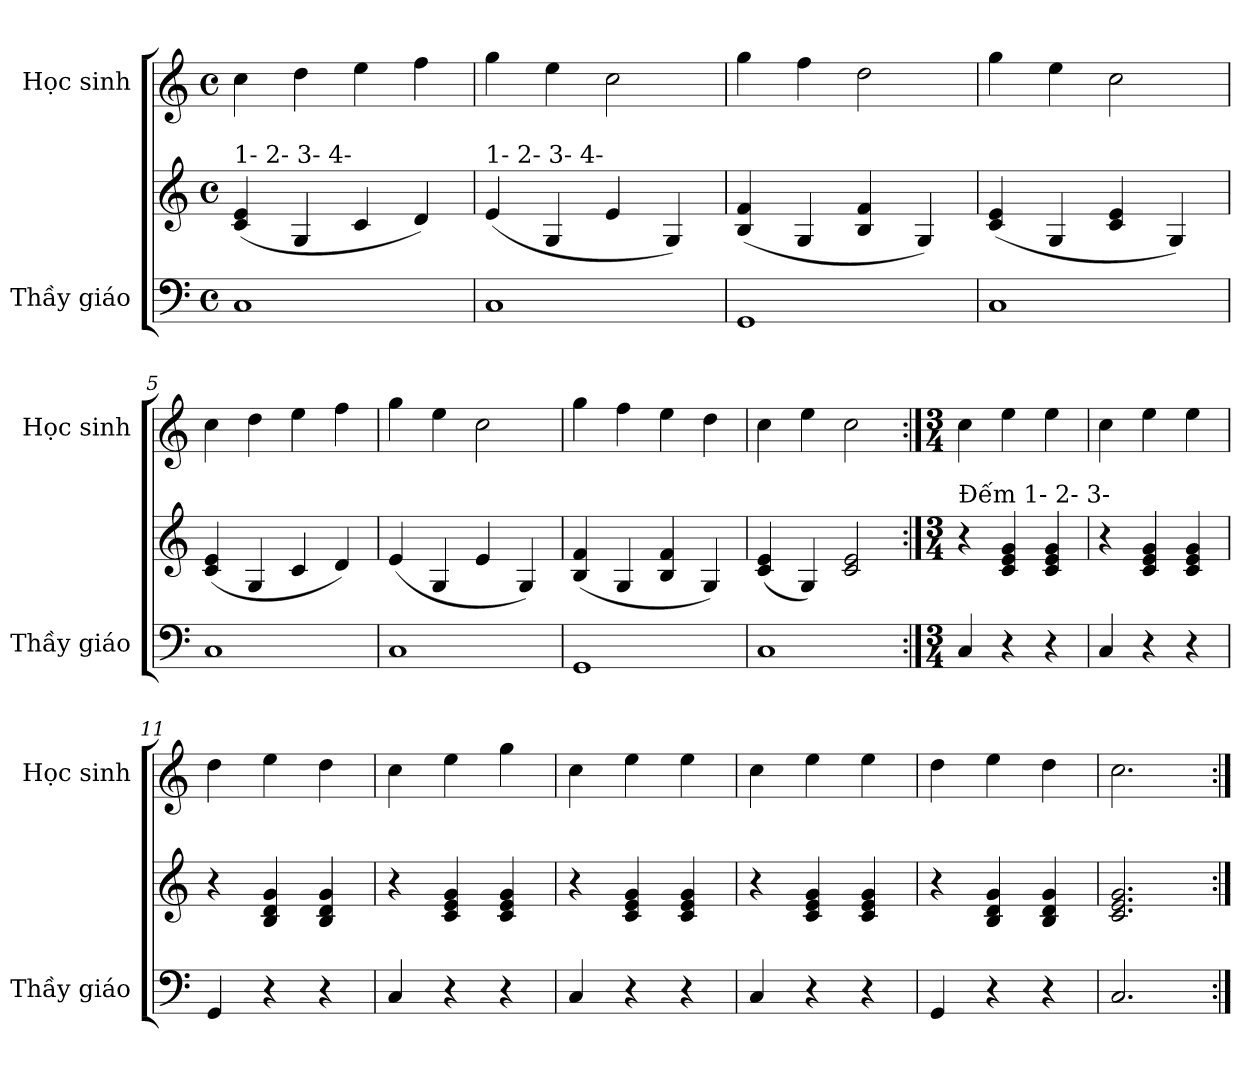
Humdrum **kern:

**kern	**kern	**kern
*part2	*part2	*part1
*staff3	*staff2	*staff1
*I"Thầy giáo	*	*I"Học sinh
*I'Thầy giáo	*	*I'Học sinh
*clefF4	*clefG2	*clefG2
*k[]	*k[]	*k[]
*M4/4	*M4/4	*M4/4
*met(c)	*met(c)	*met(c)
=1	=1	=1
!	!LO:TX:a:t=1- 2- 3- 4-	!
1C	(4c/ 4e/	4cc\
.	4G/	4dd\
.	4c/	4ee\
.	4d/)	4ff\
=2	=2	=2
!	!LO:TX:a:t=1- 2- 3- 4-	!
1C	(4e/	4gg\
.	4G/	4ee\
.	4e/	2cc\
.	4G/)	.
=3	=3	=3
1GG	(4B/ 4f/	4gg\
.	4G/	4ff\
.	4B/ 4f/	2dd\
.	4G/)	.
=4	=4	=4
1C	(4c/ 4e/	4gg\
.	4G/	4ee\
.	4c/ 4e/	2cc\
.	4G/)	.
=5	=5	=5
1C	(4c/ 4e/	4cc\
.	4G/	4dd\
.	4c/	4ee\
.	4d/)	4ff\
!!LO:LB:g=z
=6	=6	=6
1C	(4e/	4gg\
.	4G/	4ee\
.	4e/	2cc\
.	4G/)	.
=7	=7	=7
1GG	(4B/ 4f/	4gg\
.	4G/	4ff\
.	4B/ 4f/	4ee\
.	4G/)	4dd\
=8	=8	=8
1C	(4c/ 4e/	4cc\
.	4G/)	4ee\
.	2c/ 2e/	2cc\
!!LO:LB:g=z
=9:|!	=9:|!	=9:|!
*M3/4	*M3/4	*M3/4
!	!LO:TX:a:t=Đếm  1-  2-   3-	!
4C/	4r	4cc\
4r	4c/ 4e/ 4g/	4ee\
4r	4c/ 4e/ 4g/	4ee\
=10	=10	=10
4C/	4r	4cc\
4r	4c/ 4e/ 4g/	4ee\
4r	4c/ 4e/ 4g/	4ee\
=11	=11	=11
4GG/	4r	4dd\
4r	4B/ 4d/ 4g/	4ee\
4r	4B/ 4d/ 4g/	4dd\
=12	=12	=12
4C/	4r	4cc\
4r	4c/ 4e/ 4g/	4ee\
4r	4c/ 4e/ 4g/	4gg\
=13	=13	=13
4C/	4r	4cc\
4r	4c/ 4e/ 4g/	4ee\
4r	4c/ 4e/ 4g/	4ee\
!!LO:PB:g=z
=14	=14	=14
4C/	4r	4cc\
4r	4c/ 4e/ 4g/	4ee\
4r	4c/ 4e/ 4g/	4ee\
=15	=15	=15
4GG/	4r	4dd\
4r	4B/ 4d/ 4g/	4ee\
4r	4B/ 4d/ 4g/	4dd\
=16	=16	=16
2.C/	2.c/ 2.e/ 2.g/	2.cc\
=:|!	=:|!	=:|!
*-	*-	*-
